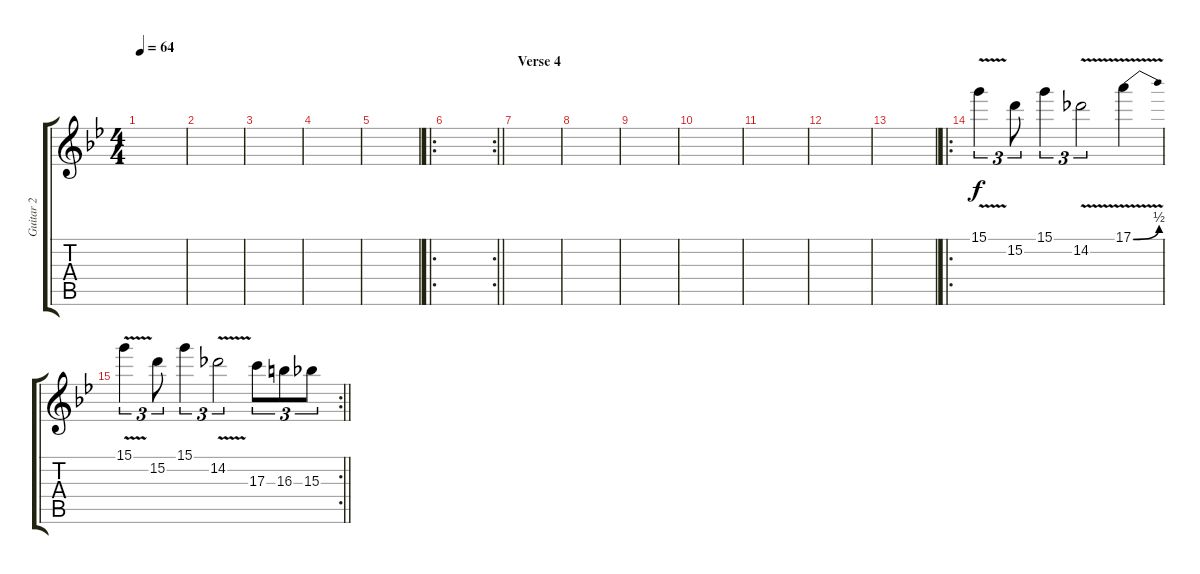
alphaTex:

\track ("Guitar 2" "Guitar 2") {instrument overdrivenguitar}
\staff {score tabs}
\tuning (E4 B3 G3 D3 A2 E2) {hide}
\ts (4 4)
\tempo 64
\clef g2
\ks bb
|
|
|
|
|
\ro
\rc 2
\barLineRight lightlight
|
\section ("" "Verse 4")
|
|
|
|
|
|
|
\ro
15.1{v}.4{tu (3 2)} 15.2.8{tu (3 2)} 15.1.4{tu (3 2)} 14.2{v}.2{tu (3 2)} 17.1{be (bend 0 0 60 2) v}.4 |
\rc 2
\barLineRight lightlight
15.1{v}.4{tu (3 2)} 15.2.8{tu (3 2)} 15.1.4{tu (3 2)} 14.2{v}.2{tu (3 2)} 17.3.8{tu (3 2)} 16.3.8{tu (3 2)} 15.3.8{tu (3 2)}
